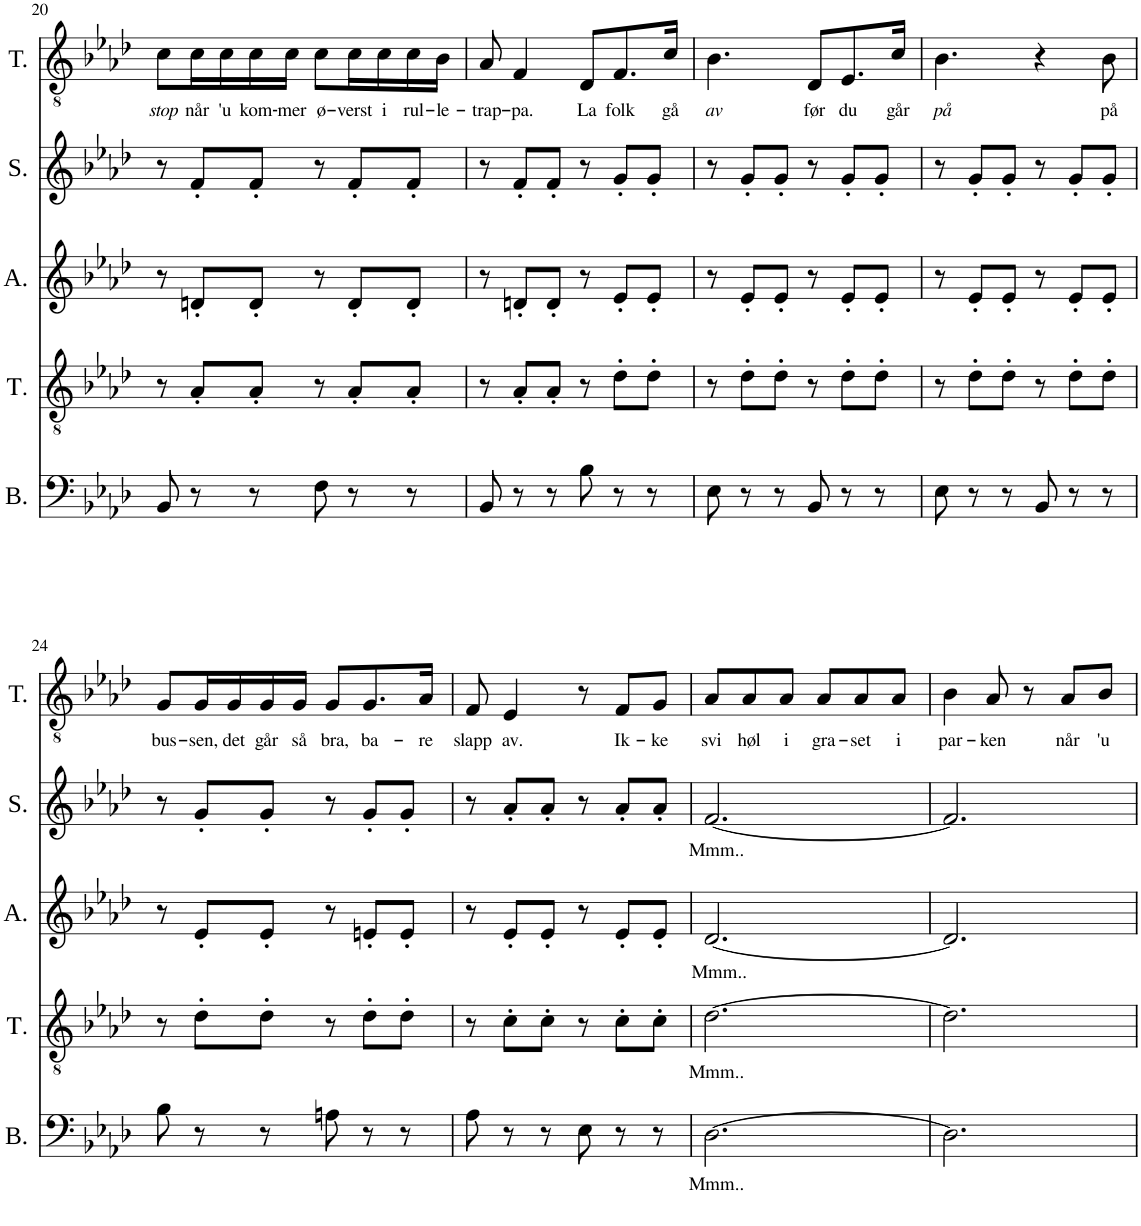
**kern	**text	**kern	**text	**kern	**text	**kern	**text	**kern	**text
*part5	*part5	*part4	*part4	*part3	*part3	*part2	*part2	*part1	*part1
*staff5	*staff5	*staff4	*staff4	*staff3	*staff3	*staff2	*staff2	*staff1	*staff1
*I"Bass	*	*I"Tenor	*	*I"Alto	*	*I"Soprano	*	*I"Tenor	*
*I'B.	*	*I'T.	*	*I'A.	*	*I'S.	*	*I'T.	*
!!LO:PB:g=z
*clefF4	*	*clefGv2	*	*clefG2	*	*clefG2	*	*clefGv2	*
*k[b-e-a-d-]	*	*k[b-e-a-d-]	*	*k[b-e-a-d-]	*	*k[b-e-a-d-]	*	*k[b-e-a-d-]	*
*M6/8	*	*M6/8	*	*M6/8	*	*M6/8	*	*M6/8	*
=20	=20	=20	=20	=20	=20	=20	=20	=20	=20
!	!	!	!	!	!	!	!	!	!LO:LY:b
8BB-/	.	8r	.	8r	.	8r	.	8c\L	stop
!	!	!	!	!	!	!	!	!	!LO:LY:b
8r	.	8A-'/L	.	8dn'/L	.	8f'/L	.	16c\L	når
!	!	!	!	!	!	!	!	!	!LO:LY:b
.	.	.	.	.	.	.	.	16c\	'u
!	!	!	!	!	!	!	!	!	!LO:LY:b
8r	.	8A-'/J	.	8d'/J	.	8f'/J	.	16c\	kom-
!	!	!	!	!	!	!	!	!	!LO:LY:b
.	.	.	.	.	.	.	.	16c\JJ	-mer
!	!	!	!	!	!	!	!	!	!LO:LY:b
8F\	.	8r	.	8r	.	8r	.	8c\L	ø-
!	!	!	!	!	!	!	!	!	!LO:LY:b
8r	.	8A-'/L	.	8d'/L	.	8f'/L	.	16c\L	-verst
!	!	!	!	!	!	!	!	!	!LO:LY:b
.	.	.	.	.	.	.	.	16c\	i
!	!	!	!	!	!	!	!	!	!LO:LY:b
8r	.	8A-'/J	.	8d'/J	.	8f'/J	.	16c\	rul-
!	!	!	!	!	!	!	!	!	!LO:LY:b
.	.	.	.	.	.	.	.	16B-\JJ	-le-
=21	=21	=21	=21	=21	=21	=21	=21	=21	=21
!	!	!	!	!	!	!	!	!	!LO:LY:b
8BB-/	.	8r	.	8r	.	8r	.	8A-/	-trap-
!	!	!	!	!	!	!	!	!	!LO:LY:b
8r	.	8A-'/L	.	8dn'/L	.	8f'/L	.	4F/	-pa.
8r	.	8A-'/J	.	8d'/J	.	8f'/J	.	.	.
!	!	!	!	!	!	!	!	!	!LO:LY:b
8B-\	.	8r	.	8r	.	8r	.	8D-/L	La
!	!	!	!	!	!	!	!	!	!LO:LY:b
8r	.	8d-'\L	.	8e-'/L	.	8g'/L	.	8.F/	folk
8r	.	8d-'\J	.	8e-'/J	.	8g'/J	.	.	.
!	!	!	!	!	!	!	!	!	!LO:LY:b
.	.	.	.	.	.	.	.	16c/Jk	gå
=22	=22	=22	=22	=22	=22	=22	=22	=22	=22
!	!	!	!	!	!	!	!	!	!LO:LY:b
8E-\	.	8r	.	8r	.	8r	.	4.B-\	av
8r	.	8d-'\L	.	8e-'/L	.	8g'/L	.	.	.
8r	.	8d-'\J	.	8e-'/J	.	8g'/J	.	.	.
!	!	!	!	!	!	!	!	!	!LO:LY:b
8BB-/	.	8r	.	8r	.	8r	.	8D-/L	før
!	!	!	!	!	!	!	!	!	!LO:LY:b
8r	.	8d-'\L	.	8e-'/L	.	8g'/L	.	8.E-/	du
8r	.	8d-'\J	.	8e-'/J	.	8g'/J	.	.	.
!	!	!	!	!	!	!	!	!	!LO:LY:b
.	.	.	.	.	.	.	.	16c/Jk	går
=23	=23	=23	=23	=23	=23	=23	=23	=23	=23
!	!	!	!	!	!	!	!	!	!LO:LY:b
8E-\	.	8r	.	8r	.	8r	.	4.B-\	på
8r	.	8d-'\L	.	8e-'/L	.	8g'/L	.	.	.
8r	.	8d-'\J	.	8e-'/J	.	8g'/J	.	.	.
8BB-/	.	8r	.	8r	.	8r	.	4r	.
8r	.	8d-'\L	.	8e-'/L	.	8g'/L	.	.	.
!	!	!	!	!	!	!	!	!	!LO:LY:b
8r	.	8d-'\J	.	8e-'/J	.	8g'/J	.	8B-\	på
!!LO:LB:g=z
=24	=24	=24	=24	=24	=24	=24	=24	=24	=24
!	!	!	!	!	!	!	!	!	!LO:LY:b
8B-\	.	8r	.	8r	.	8r	.	8G/L	bus-
!	!	!	!	!	!	!	!	!	!LO:LY:b
8r	.	8d-'\L	.	8e-'/L	.	8g'/L	.	16G/L	-sen,
!	!	!	!	!	!	!	!	!	!LO:LY:b
.	.	.	.	.	.	.	.	16G/	det
!	!	!	!	!	!	!	!	!	!LO:LY:b
8r	.	8d-'\J	.	8e-'/J	.	8g'/J	.	16G/	går
!	!	!	!	!	!	!	!	!	!LO:LY:b
.	.	.	.	.	.	.	.	16G/JJ	så
!	!	!	!	!	!	!	!	!	!LO:LY:b
8An\	.	8r	.	8r	.	8r	.	8G/L	bra,
!	!	!	!	!	!	!	!	!	!LO:LY:b
8r	.	8d-'\L	.	8en'/L	.	8g'/L	.	8.G/	ba-
8r	.	8d-'\J	.	8e'/J	.	8g'/J	.	.	.
!	!	!	!	!	!	!	!	!	!LO:LY:b
.	.	.	.	.	.	.	.	16A-/Jk	-re
=25	=25	=25	=25	=25	=25	=25	=25	=25	=25
!	!	!	!	!	!	!	!	!	!LO:LY:b
8A-\	.	8r	.	8r	.	8r	.	8F/	slapp
!	!	!	!	!	!	!	!	!	!LO:LY:b
8r	.	8c'\L	.	8e-'/L	.	8a-'/L	.	4E-/	av.
8r	.	8c'\J	.	8e-'/J	.	8a-'/J	.	.	.
8E-\	.	8r	.	8r	.	8r	.	8r	.
!	!	!	!	!	!	!	!	!	!LO:LY:b
8r	.	8c'\L	.	8e-'/L	.	8a-'/L	.	8F/L	Ik-
!	!	!	!	!	!	!	!	!	!LO:LY:b
8r	.	8c'\J	.	8e-'/J	.	8a-'/J	.	8G/J	-ke
=26	=26	=26	=26	=26	=26	=26	=26	=26	=26
!	!LO:LY:b	!	!LO:LY:b	!	!LO:LY:b	!	!LO:LY:b	!	!LO:LY:b
[2.D-\	Mmm..	[2.d-\	Mmm..	[2.d-/	Mmm..	[2.f/	Mmm..	8A-/L	svi
!	!	!	!	!	!	!	!	!	!LO:LY:b
.	.	.	.	.	.	.	.	8A-/	høl
!	!	!	!	!	!	!	!	!	!LO:LY:b
.	.	.	.	.	.	.	.	8A-/J	i
!	!	!	!	!	!	!	!	!	!LO:LY:b
.	.	.	.	.	.	.	.	8A-/L	gra-
!	!	!	!	!	!	!	!	!	!LO:LY:b
.	.	.	.	.	.	.	.	8A-/	-set
!	!	!	!	!	!	!	!	!	!LO:LY:b
.	.	.	.	.	.	.	.	8A-/J	i
=27	=27	=27	=27	=27	=27	=27	=27	=27	=27
!	!	!	!	!	!	!	!	!	!LO:LY:b
2.D-\]	.	2.d-\]	.	2.d-/]	.	2.f/]	.	4B-\	par-
!	!	!	!	!	!	!	!	!	!LO:LY:b
.	.	.	.	.	.	.	.	8A-/	-ken
.	.	.	.	.	.	.	.	8r	.
!	!	!	!	!	!	!	!	!	!LO:LY:b
.	.	.	.	.	.	.	.	8A-/L	når
!	!	!	!	!	!	!	!	!	!LO:LY:b
.	.	.	.	.	.	.	.	8B-/J	'u
=	=	=	=	=	=	=	=	=	=
*-	*-	*-	*-	*-	*-	*-	*-	*-	*-
